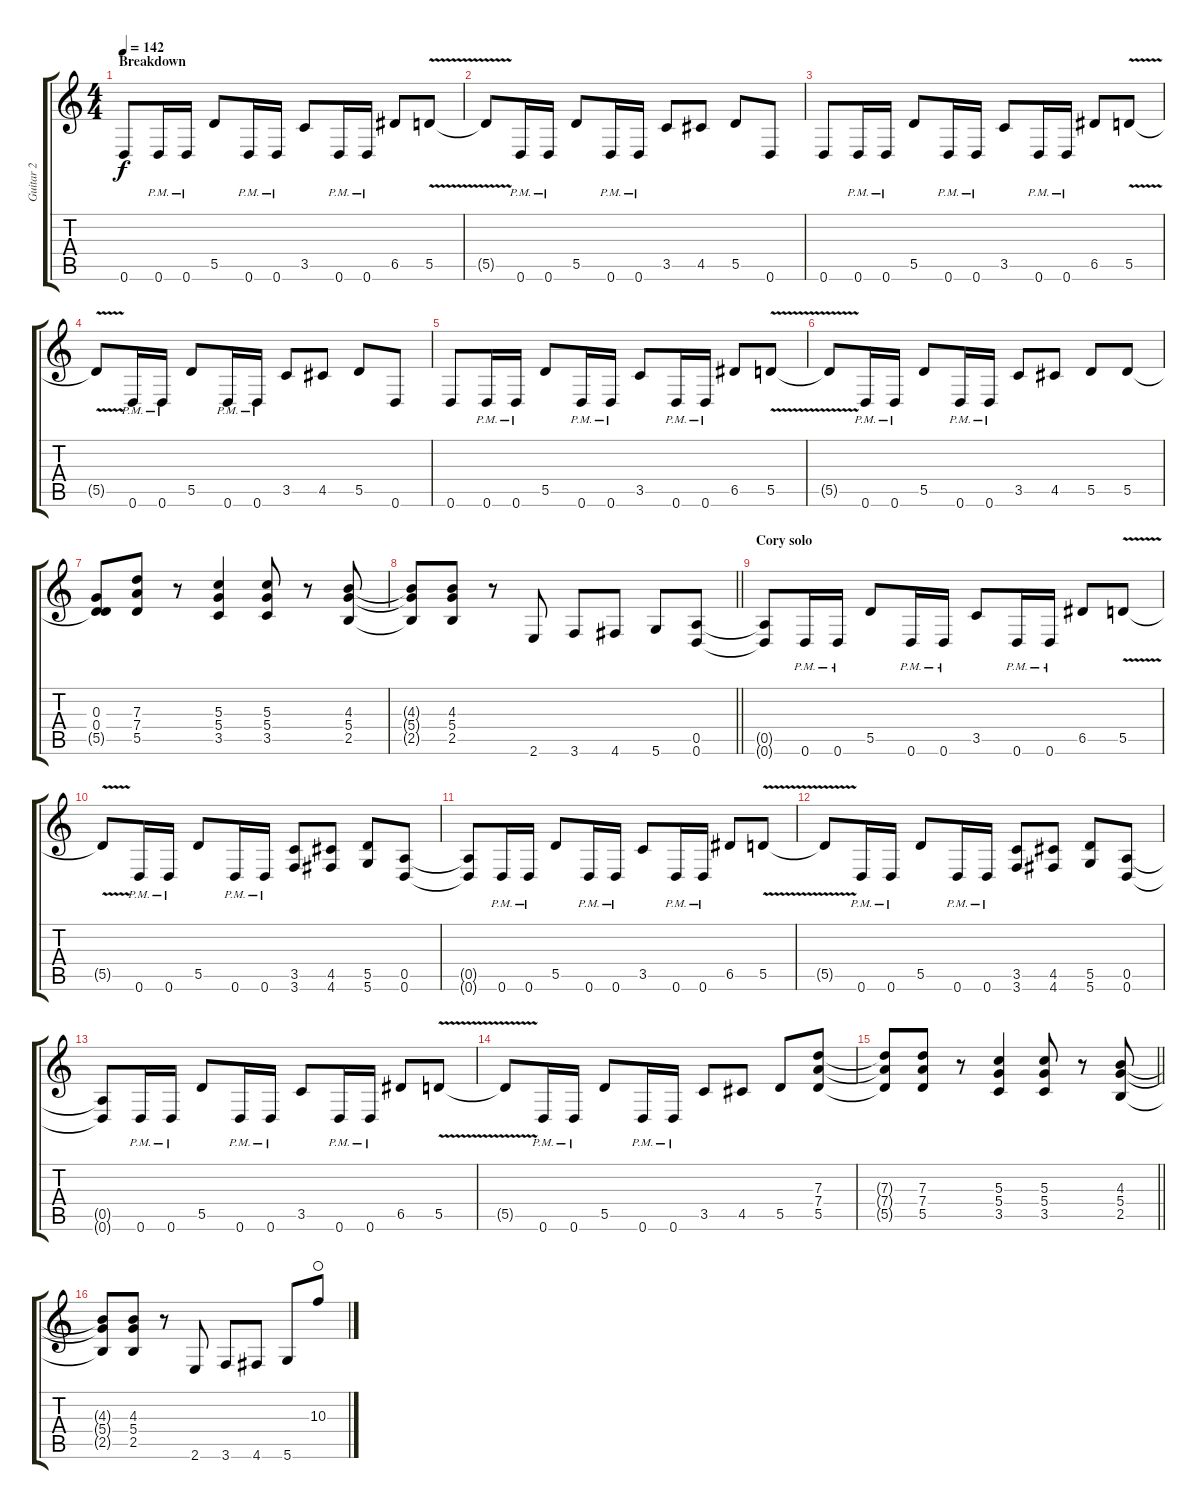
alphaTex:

\track ("Guitar 2" "Guitar 2") {instrument distortionguitar}
\staff {score tabs}
\tuning (E4 B3 G3 D3 A2 D2) {hide}
\ts (4 4)
\section ("" "Breakdown")
\tempo 142
\clef g2
\ks c
0.6.8{dy f} 0.6{pm}.16 0.6{pm}.16 5.5.8 0.6{pm}.16 0.6{pm}.16 3.5.8 0.6{pm}.16 0.6{pm}.16 6.5.8 5.5{v}.8 |
5.5{t}.8 0.6{pm}.16 0.6{pm}.16 5.5.8 0.6{pm}.16 0.6{pm}.16 3.5.8 4.5.8 5.5.8 0.6.8 |
0.6.8 0.6{pm}.16 0.6{pm}.16 5.5.8 0.6{pm}.16 0.6{pm}.16 3.5.8 0.6{pm}.16 0.6{pm}.16 6.5.8 5.5{v}.8 |
5.5{t}.8 0.6{pm}.16 0.6{pm}.16 5.5.8 0.6{pm}.16 0.6{pm}.16 3.5.8 4.5.8 5.5.8 0.6.8 |
0.6.8 0.6{pm}.16 0.6{pm}.16 5.5.8 0.6{pm}.16 0.6{pm}.16 3.5.8 0.6{pm}.16 0.6{pm}.16 6.5.8 5.5{v}.8 |
5.5{t}.8 0.6{pm}.16 0.6{pm}.16 5.5.8 0.6{pm}.16 0.6{pm}.16 3.5.8 4.5.8 5.5.8 5.5.8 |
(0.3 0.4 5.5{t}).8 (7.3 7.4 5.5).8 r.8 (5.3 5.4 3.5).4 (5.3 5.4 3.5).8 r.8 (4.3 5.4 2.5).8 |
\barLineRight lightlight
(4.3{t} 5.4{t} 2.5{t}).8 (4.3 5.4 2.5).8 r.8 2.6.8 3.6.8 4.6.8 5.6.8 (0.5 0.6).8 |
\section ("" "Cory solo")
(0.5{t} 0.6{t}).8 0.6{pm}.16 0.6{pm}.16 5.5.8 0.6{pm}.16 0.6{pm}.16 3.5.8 0.6{pm}.16 0.6{pm}.16 6.5.8 5.5{v}.8 |
5.5{t}.8 0.6{pm}.16 0.6{pm}.16 5.5.8 0.6{pm}.16 0.6{pm}.16 (3.5 3.6).8 (4.5 4.6).8 (5.5 5.6).8 (0.5 0.6).8 |
(0.5{t} 0.6{t}).8 0.6{pm}.16 0.6{pm}.16 5.5.8 0.6{pm}.16 0.6{pm}.16 3.5.8 0.6{pm}.16 0.6{pm}.16 6.5.8 5.5{v}.8 |
5.5{t}.8 0.6{pm}.16 0.6{pm}.16 5.5.8 0.6{pm}.16 0.6{pm}.16 (3.5 3.6).8 (4.5 4.6).8 (5.5 5.6).8 (0.5 0.6).8 |
(0.5{t} 0.6{t}).8 0.6{pm}.16 0.6{pm}.16 5.5.8 0.6{pm}.16 0.6{pm}.16 3.5.8 0.6{pm}.16 0.6{pm}.16 6.5.8 5.5{v}.8 |
5.5{t}.8 0.6{pm}.16 0.6{pm}.16 5.5.8 0.6{pm}.16 0.6{pm}.16 3.5.8 4.5.8 5.5.8 (7.3 7.4 5.5).8 |
\barLineRight lightlight
(7.3{t} 7.4{t} 5.5{t}).8 (7.3 7.4 5.5).8 r.8 (5.3 5.4 3.5).4 (5.3 5.4 3.5).8 r.8 (4.3 5.4 2.5).8 |
(4.3{t} 5.4{t} 2.5{t}).8 (4.3 5.4 2.5).8 r.8 2.6.8 3.6.8 4.6.8 5.6.8 10.3.8{waho}
